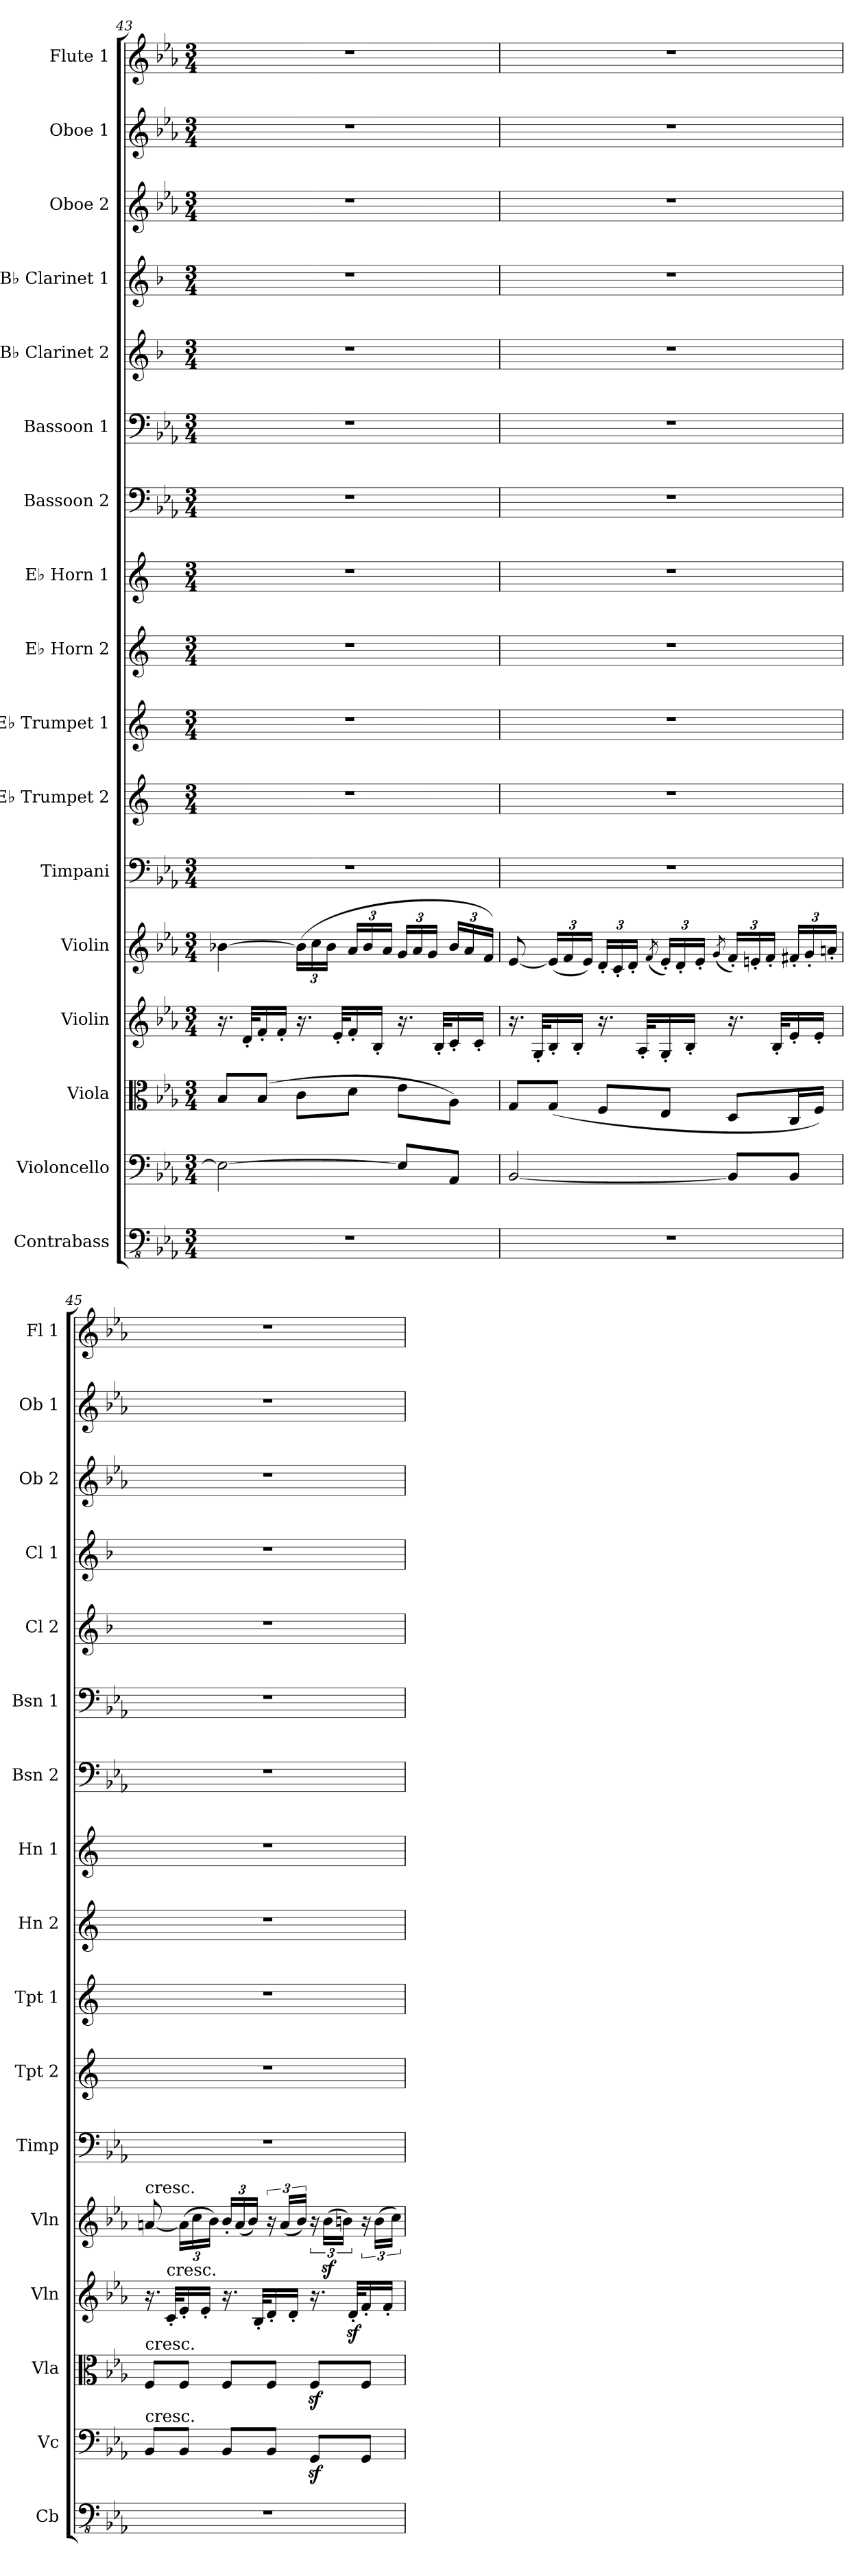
**kern	**kern	**kern	**kern	**kern	**kern	**kern	**kern	**kern	**kern	**kern	**kern	**kern	**kern	**kern	**kern	**kern
*part17	*part16	*part15	*part14	*part13	*part12	*part11	*part10	*part9	*part8	*part7	*part6	*part5	*part4	*part3	*part2	*part1
*staff17	*staff16	*staff15	*staff14	*staff13	*staff12	*staff11	*staff10	*staff9	*staff8	*staff7	*staff6	*staff5	*staff4	*staff3	*staff2	*staff1
*I"Contrabass	*I"Violoncello	*I"Viola	*I"Violin	*I"Violin	*I"Timpani	*I"E♭ Trumpet 2	*I"E♭ Trumpet 1	*I"E♭ Horn 2	*I"E♭ Horn 1	*I"Bassoon 2	*I"Bassoon 1	*I"B♭ Clarinet 2	*I"B♭ Clarinet 1	*I"Oboe 2	*I"Oboe 1	*I"Flute 1
*I'Cb	*I'Vc	*I'Vla	*I'Vln	*I'Vln	*I'Timp	*I'Tpt 2	*I'Tpt 1	*I'Hn 2	*I'Hn 1	*I'Bsn 2	*I'Bsn 1	*I'Cl 2	*I'Cl 1	*I'Ob 2	*I'Ob 1	*I'Fl 1
*clefFv4	*clefF4	*clefC3	*clefG2	*clefG2	*clefF4	*clefG2	*clefG2	*clefG2	*clefG2	*clefF4	*clefF4	*clefG2	*clefG2	*clefG2	*clefG2	*clefG2
*	*	*	*	*	*	*ITrd-2c-3	*ITrd-2c-3	*ITrd5c9	*ITrd5c9	*	*	*ITrd1c2	*ITrd1c2	*	*	*
*k[b-e-a-]	*k[b-e-a-]	*k[b-e-a-]	*k[b-e-a-]	*k[b-e-a-]	*k[b-e-a-]	*k[b-e-a-]	*k[b-e-a-]	*k[b-e-a-]	*k[b-e-a-]	*k[b-e-a-]	*k[b-e-a-]	*k[b-e-a-]	*k[b-e-a-]	*k[b-e-a-]	*k[b-e-a-]	*k[b-e-a-]
*M3/4	*M3/4	*M3/4	*M3/4	*M3/4	*M3/4	*M3/4	*M3/4	*M3/4	*M3/4	*M3/4	*M3/4	*M3/4	*M3/4	*M3/4	*M3/4	*M3/4
=43	=43	=43	=43	=43	=43	=43	=43	=43	=43	=43	=43	=43	=43	=43	=43	=43
2.r	2E-\_	8B-/L	16.r	[4b-X\	2.r	2.r	2.r	2.r	2.r	2.r	2.r	2.r	2.r	2.r	2.r	2.r
.	.	.	32d'/KLL	.	.	.	.	.	.	.	.	.	.	.	.	.
.	.	(8B-/J	16f'/	.	.	.	.	.	.	.	.	.	.	.	.	.
.	.	.	16f'/JJ	.	.	.	.	.	.	.	.	.	.	.	.	.
*	*	*	*	*Xbrackettup	*	*	*	*	*	*	*	*	*	*	*	*
.	.	8c\L	16.r	(24b-\LL]	.	.	.	.	.	.	.	.	.	.	.	.
.	.	.	.	24cc\	.	.	.	.	.	.	.	.	.	.	.	.
.	.	.	.	24b-\JJ	.	.	.	.	.	.	.	.	.	.	.	.
.	.	.	32e-'/KLL	.	.	.	.	.	.	.	.	.	.	.	.	.
.	.	8d\J	16f'/	24a-/LL	.	.	.	.	.	.	.	.	.	.	.	.
.	.	.	.	24b-/	.	.	.	.	.	.	.	.	.	.	.	.
.	.	.	16B-'/JJ	.	.	.	.	.	.	.	.	.	.	.	.	.
.	.	.	.	24a-/JJ	.	.	.	.	.	.	.	.	.	.	.	.
.	8E-/L]	8e-\L	16.r	24g/LL	.	.	.	.	.	.	.	.	.	.	.	.
.	.	.	.	24a-/	.	.	.	.	.	.	.	.	.	.	.	.
.	.	.	.	24g/JJ	.	.	.	.	.	.	.	.	.	.	.	.
.	.	.	32B-'/KLL	.	.	.	.	.	.	.	.	.	.	.	.	.
.	8AA-/J	8A-\J)	16c'/	24b-/LL	.	.	.	.	.	.	.	.	.	.	.	.
.	.	.	.	24a-/	.	.	.	.	.	.	.	.	.	.	.	.
.	.	.	16c'/JJ	.	.	.	.	.	.	.	.	.	.	.	.	.
.	.	.	.	24f/JJ)	.	.	.	.	.	.	.	.	.	.	.	.
!!LO:PB:g=z
=44	=44	=44	=44	=44	=44	=44	=44	=44	=44	=44	=44	=44	=44	=44	=44	=44
2.r	[2BB-/	8G/L	16.r	[8e-/	2.r	2.r	2.r	2.r	2.r	2.r	2.r	2.r	2.r	2.r	2.r	2.r
.	.	.	32G'/KLL	.	.	.	.	.	.	.	.	.	.	.	.	.
.	.	(8G/J	16B-'/	(24e-/LL]	.	.	.	.	.	.	.	.	.	.	.	.
.	.	.	.	24f/	.	.	.	.	.	.	.	.	.	.	.	.
.	.	.	16B-'/JJ	.	.	.	.	.	.	.	.	.	.	.	.	.
.	.	.	.	24e-/JJ)	.	.	.	.	.	.	.	.	.	.	.	.
.	.	8F/L	16.r	24d'/LL	.	.	.	.	.	.	.	.	.	.	.	.
.	.	.	.	24c'/	.	.	.	.	.	.	.	.	.	.	.	.
.	.	.	.	24d'/JJ	.	.	.	.	.	.	.	.	.	.	.	.
.	.	.	32A-'/KLL	.	.	.	.	.	.	.	.	.	.	.	.	.
.	.	.	.	(8qf/	.	.	.	.	.	.	.	.	.	.	.	.
.	.	8E-/J	16G'/	24e-'/LL)	.	.	.	.	.	.	.	.	.	.	.	.
.	.	.	.	24d'/	.	.	.	.	.	.	.	.	.	.	.	.
.	.	.	16B-'/JJ	.	.	.	.	.	.	.	.	.	.	.	.	.
.	.	.	.	24e-'/JJ	.	.	.	.	.	.	.	.	.	.	.	.
.	.	.	.	(8qg/	.	.	.	.	.	.	.	.	.	.	.	.
.	8BB-/L]	8D/L	16.r	24f'/LL)	.	.	.	.	.	.	.	.	.	.	.	.
.	.	.	.	24en'/	.	.	.	.	.	.	.	.	.	.	.	.
.	.	.	.	24f'/JJ	.	.	.	.	.	.	.	.	.	.	.	.
.	.	.	32B-'/KLL	.	.	.	.	.	.	.	.	.	.	.	.	.
.	8BB-/J	16C/L	16e-'/	24f#X'/LL	.	.	.	.	.	.	.	.	.	.	.	.
.	.	.	.	24g'/	.	.	.	.	.	.	.	.	.	.	.	.
.	.	16F/JJ)	16e-'/JJ	.	.	.	.	.	.	.	.	.	.	.	.	.
.	.	.	.	24an'/JJ	.	.	.	.	.	.	.	.	.	.	.	.
=45	=45	=45	=45	=45	=45	=45	=45	=45	=45	=45	=45	=45	=45	=45	=45	=45
!	!	!	!	!LO:TX:a:t=cresc.	!	!	!	!	!	!	!	!	!	!	!	!
!	!	!LO:TX:a:t=cresc.	!	!	!	!	!	!	!	!	!	!	!	!	!	!
!	!LO:TX:a:t=cresc.	!	!	!	!	!	!	!	!	!	!	!	!	!	!	!
2.r	8BB-/L	8F/L	16.r	[8an/	2.r	2.r	2.r	2.r	2.r	2.r	2.r	2.r	2.r	2.r	2.r	2.r
!	!	!	!LO:TX:a:t=cresc.	!	!	!	!	!	!	!	!	!	!	!	!	!
.	.	.	32c'/KLL	.	.	.	.	.	.	.	.	.	.	.	.	.
.	8BB-/J	8F/J	16e-'/	(24a\LL]	.	.	.	.	.	.	.	.	.	.	.	.
.	.	.	.	24cc\	.	.	.	.	.	.	.	.	.	.	.	.
.	.	.	16e-'/JJ	.	.	.	.	.	.	.	.	.	.	.	.	.
.	.	.	.	24b-\JJ)	.	.	.	.	.	.	.	.	.	.	.	.
.	8BB-/L	8F/L	16.r	24b-'/LL	.	.	.	.	.	.	.	.	.	.	.	.
.	.	.	.	(24a/	.	.	.	.	.	.	.	.	.	.	.	.
.	.	.	.	24b-/JJ)	.	.	.	.	.	.	.	.	.	.	.	.
.	.	.	32B-'/KLL	.	.	.	.	.	.	.	.	.	.	.	.	.
*	*	*	*	*brackettup	*	*	*	*	*	*	*	*	*	*	*	*
.	8BB-/J	8F/J	16d'/	24r	.	.	.	.	.	.	.	.	.	.	.	.
.	.	.	.	(24a/LL	.	.	.	.	.	.	.	.	.	.	.	.
.	.	.	16d'/JJ	.	.	.	.	.	.	.	.	.	.	.	.	.
.	.	.	.	24b-/JJ)	.	.	.	.	.	.	.	.	.	.	.	.
.	8GGz</L	8Fz</L	16.r	24r	.	.	.	.	.	.	.	.	.	.	.	.
.	.	.	.	(24b-z<\LL	.	.	.	.	.	.	.	.	.	.	.	.
.	.	.	.	24bn\JJ)	.	.	.	.	.	.	.	.	.	.	.	.
.	.	.	32dz<'/KLL	.	.	.	.	.	.	.	.	.	.	.	.	.
.	8GG/J	8F/J	16f'/	24r	.	.	.	.	.	.	.	.	.	.	.	.
.	.	.	.	(24b\LL	.	.	.	.	.	.	.	.	.	.	.	.
.	.	.	16f'/JJ	.	.	.	.	.	.	.	.	.	.	.	.	.
.	.	.	.	24cc\JJ)	.	.	.	.	.	.	.	.	.	.	.	.
=	=	=	=	=	=	=	=	=	=	=	=	=	=	=	=	=
*-	*-	*-	*-	*-	*-	*-	*-	*-	*-	*-	*-	*-	*-	*-	*-	*-
